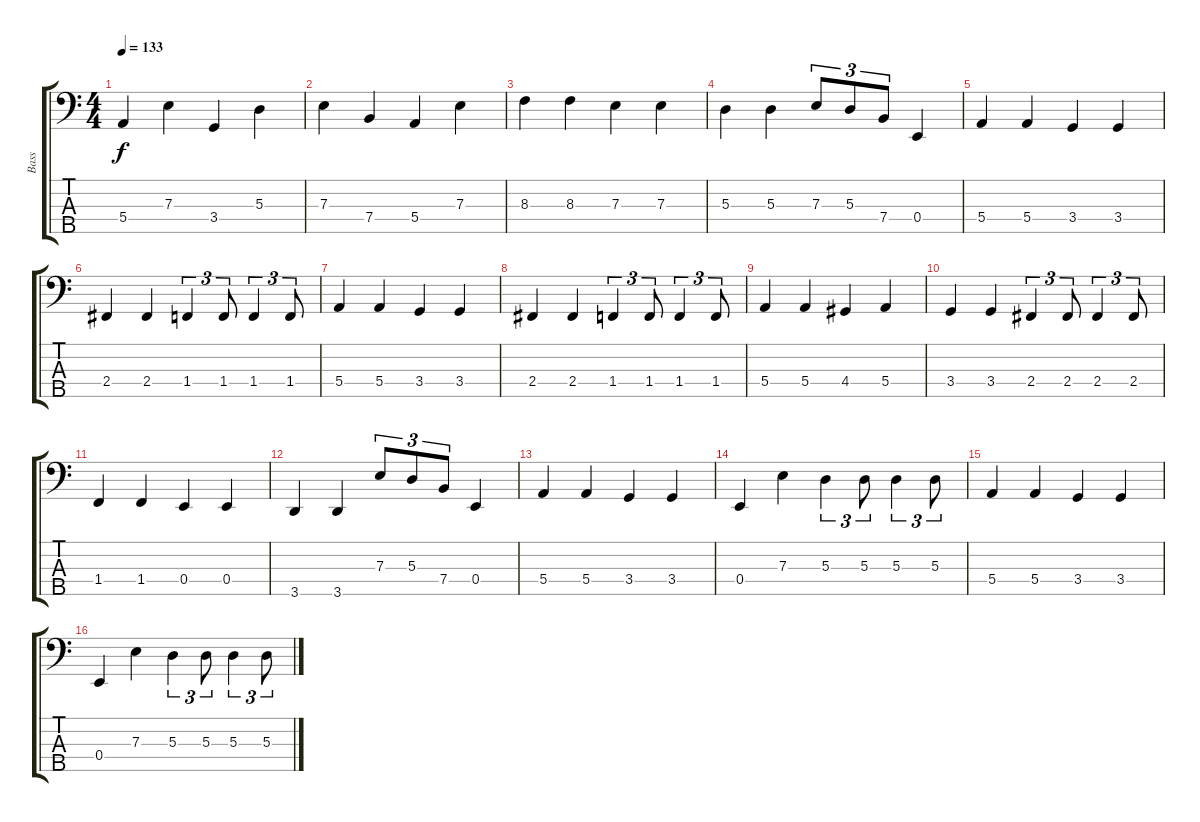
\track ("Bass" "Bass") {instrument electricbassfinger}
\staff {score tabs}
\tuning (G2 D2 A1 E1 B0) {hide}
\ts (4 4)
\tempo 133
\clef f4
\ks c
5.4.4{dy f} 7.3.4 3.4.4 5.3.4 |
7.3.4 7.4.4 5.4.4 7.3.4 |
8.3.4 8.3.4 7.3.4 7.3.4 |
5.3.4 5.3.4 7.3.8{tu (3 2)} 5.3.8{tu (3 2)} 7.4.8{tu (3 2)} 0.4.4 |
5.4.4 5.4.4 3.4.4 3.4.4 |
2.4.4 2.4.4 1.4.4{tu (3 2)} 1.4.8{tu (3 2)} 1.4.4{tu (3 2)} 1.4.8{tu (3 2)} |
5.4.4 5.4.4 3.4.4 3.4.4 |
2.4.4 2.4.4 1.4.4{tu (3 2)} 1.4.8{tu (3 2)} 1.4.4{tu (3 2)} 1.4.8{tu (3 2)} |
5.4.4 5.4.4 4.4.4 5.4.4 |
3.4.4 3.4.4 2.4.4{tu (3 2)} 2.4.8{tu (3 2)} 2.4.4{tu (3 2)} 2.4.8{tu (3 2)} |
1.4.4 1.4.4 0.4.4 0.4.4 |
3.5.4 3.5.4 7.3.8{tu (3 2)} 5.3.8{tu (3 2)} 7.4.8{tu (3 2)} 0.4.4 |
5.4.4 5.4.4 3.4.4 3.4.4 |
0.4.4 7.3.4 5.3.4{tu (3 2)} 5.3.8{tu (3 2)} 5.3.4{tu (3 2)} 5.3.8{tu (3 2)} |
5.4.4 5.4.4 3.4.4 3.4.4 |
0.4.4 7.3.4 5.3.4{tu (3 2)} 5.3.8{tu (3 2)} 5.3.4{tu (3 2)} 5.3.8{tu (3 2)}
